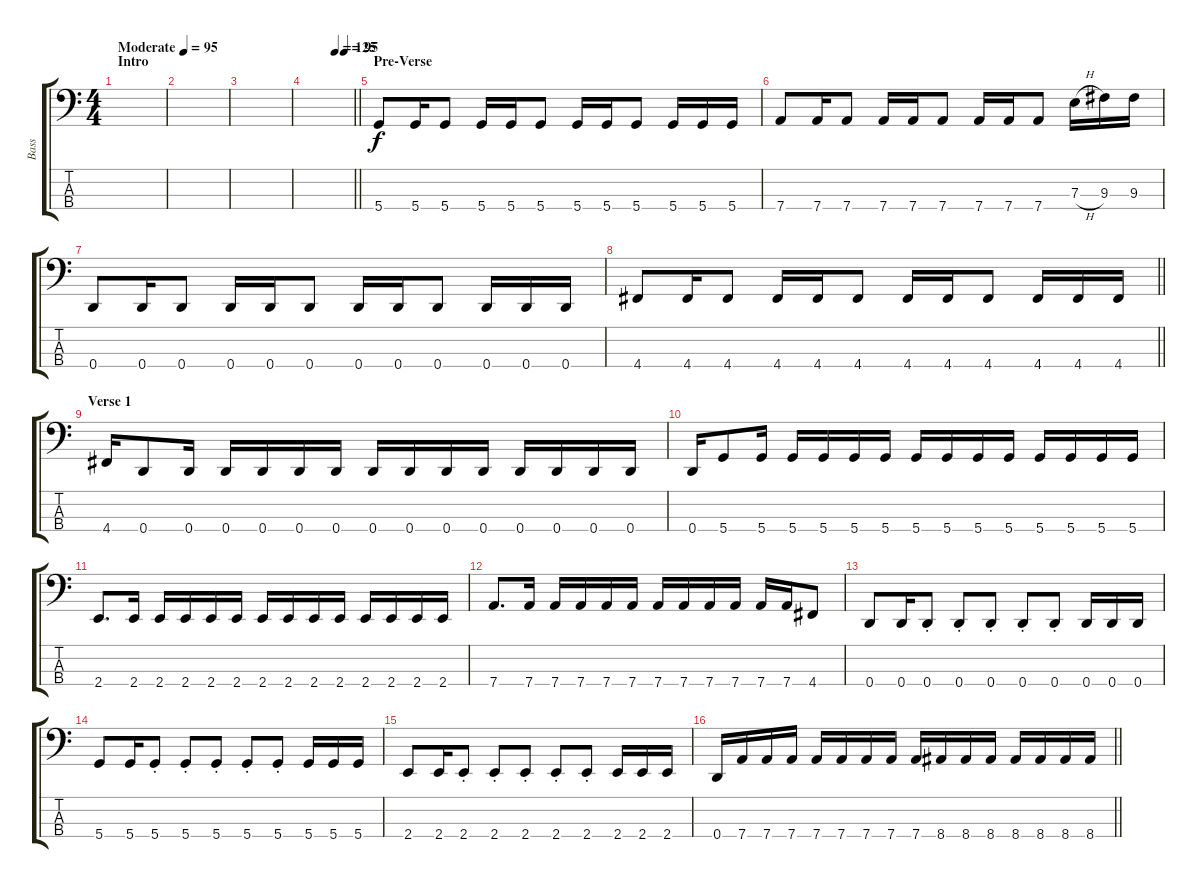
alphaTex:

\track ("Bass" "Bass") {instrument electricbassfinger}
\staff {score tabs}
\tuning (G2 D2 A1 D1) {hide}
\ts (4 4)
\section ("" "Intro")
\tempo (95 "Moderate")
\clef f4
\ks c
|
|
|
\tempo (125 0.625)
\tempo (95 0.8125)
\barLineRight lightlight
|
\section ("" "Pre-Verse")
5.4.8 5.4.16 5.4.8 5.4.16 5.4.16 5.4.8 5.4.16 5.4.16 5.4.8 5.4.16 5.4.16 5.4.16 |
7.4.8 7.4.16 7.4.8 7.4.16 7.4.16 7.4.8 7.4.16 7.4.16 7.4.8 7.3{h}.16 9.3.16 9.3.16 |
0.4.8 0.4.16 0.4.8 0.4.16 0.4.16 0.4.8 0.4.16 0.4.16 0.4.8 0.4.16 0.4.16 0.4.16 |
\barLineRight lightlight
4.4.8 4.4.16 4.4.8 4.4.16 4.4.16 4.4.8 4.4.16 4.4.16 4.4.8 4.4.16 4.4.16 4.4.16 |
\section ("" "Verse 1")
4.4.16 0.4.8 0.4.16 0.4.16 0.4.16 0.4.16 0.4.16 0.4.16 0.4.16 0.4.16 0.4.16 0.4.16 0.4.16 0.4.16 0.4.16 |
0.4.16 5.4.8 5.4.16 5.4.16 5.4.16 5.4.16 5.4.16 5.4.16 5.4.16 5.4.16 5.4.16 5.4.16 5.4.16 5.4.16 5.4.16 |
2.4.8{d} 2.4.16 2.4.16 2.4.16 2.4.16 2.4.16 2.4.16 2.4.16 2.4.16 2.4.16 2.4.16 2.4.16 2.4.16 2.4.16 |
7.4.8{d} 7.4.16 7.4.16 7.4.16 7.4.16 7.4.16 7.4.16 7.4.16 7.4.16 7.4.16 7.4.16 7.4.16 4.4.8 |
0.4.8 0.4.16 0.4{st}.8 0.4{st}.8 0.4{st}.8 0.4{st}.8 0.4{st}.8 0.4.16 0.4.16 0.4.16 |
5.4.8 5.4.16 5.4{st}.8 5.4{st}.8 5.4{st}.8 5.4{st}.8 5.4{st}.8 5.4.16 5.4.16 5.4.16 |
2.4.8 2.4.16 2.4{st}.8 2.4{st}.8 2.4{st}.8 2.4{st}.8 2.4{st}.8 2.4.16 2.4.16 2.4.16 |
\barLineRight lightlight
0.4.16 7.4.16 7.4.16 7.4.16 7.4.16 7.4.16 7.4.16 7.4.16 7.4.16 8.4.16 8.4.16 8.4.16 8.4.16 8.4.16 8.4.16 8.4.16
